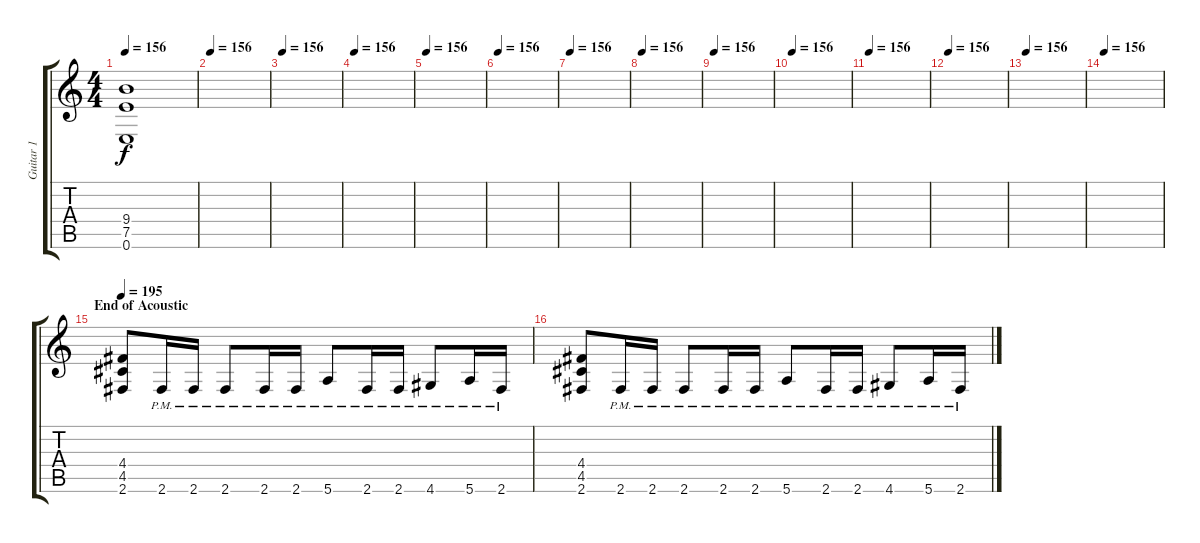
\track ("Guitar 1" "Guitar 1") {instrument distortionguitar}
\staff {score tabs}
\tuning (E4 B3 G3 D3 A2 E2) {hide}
\ts (4 4)
\tempo 156
\clef g2
\ks c
(9.4{t} 7.5{t} 0.6{t}).1{dy f} |
\tempo 156
|
\tempo 156
|
\tempo 156
|
\tempo 156
|
\tempo 156
|
\tempo 156
|
\tempo 156
|
\tempo 156
|
\tempo 156
|
\tempo 156
|
\tempo 156
|
\tempo 156
|
\tempo 156
|
\section ("" "End of Acoustic")
\tempo 195
(4.4 4.5 2.6).8 2.6{pm}.16 2.6{pm}.16 2.6{pm}.8 2.6{pm}.16 2.6{pm}.16 5.6{pm}.8 2.6{pm}.16 2.6{pm}.16 4.6{pm}.8 5.6{pm}.16 2.6{pm}.16 |
(4.4 4.5 2.6).8 2.6{pm}.16 2.6{pm}.16 2.6{pm}.8 2.6{pm}.16 2.6{pm}.16 5.6{pm}.8 2.6{pm}.16 2.6{pm}.16 4.6{pm}.8 5.6{pm}.16 2.6{pm}.16
